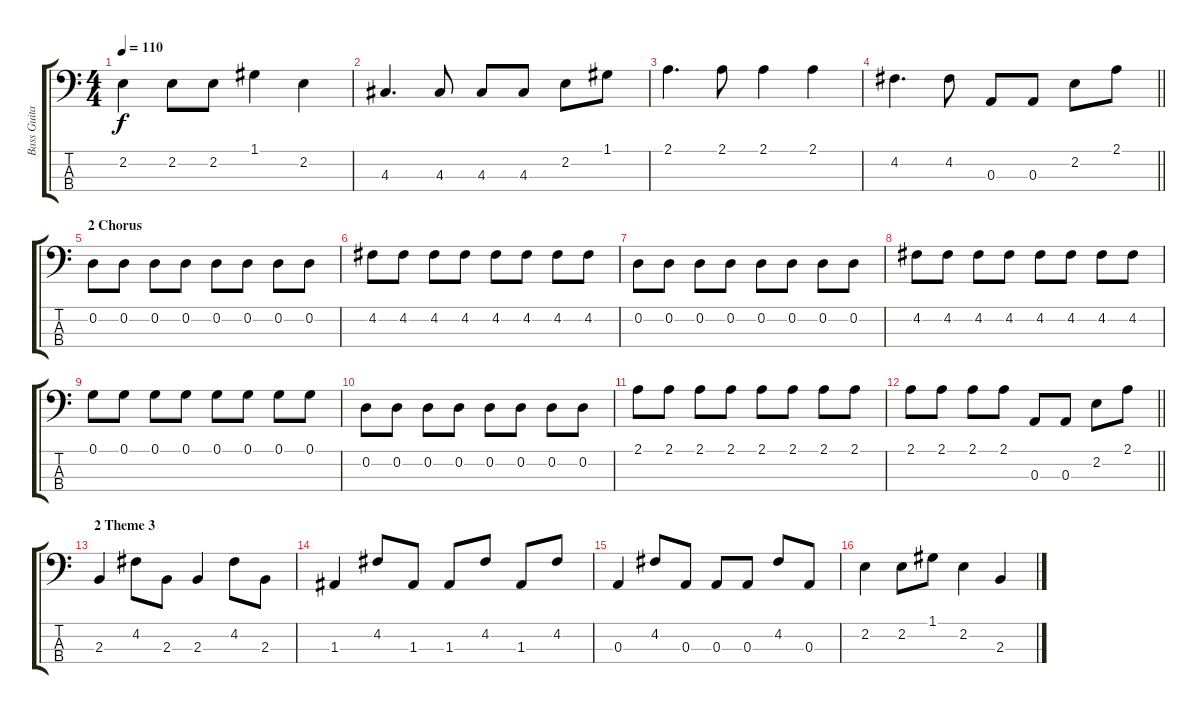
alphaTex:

\track ("Bass Guitar" "Bass Guita") {instrument electricbassfinger}
\staff {score tabs}
\tuning (G2 D2 A1 E1) {hide}
\ts (4 4)
\tempo 110
\clef f4
\ks c
2.2.4{dy f} 2.2.8 2.2.8 1.1.4 2.2.4 |
4.3.4{d} 4.3.8 4.3.8 4.3.8 2.2.8 1.1.8 |
2.1.4{d} 2.1.8 2.1.4 2.1.4 |
\barLineRight lightlight
4.2.4{d} 4.2.8 0.3.8 0.3.8 2.2.8 2.1.8 |
\section ("" "2 Chorus")
0.2.8 0.2.8 0.2.8 0.2.8 0.2.8 0.2.8 0.2.8 0.2.8 |
4.2.8 4.2.8 4.2.8 4.2.8 4.2.8 4.2.8 4.2.8 4.2.8 |
0.2.8 0.2.8 0.2.8 0.2.8 0.2.8 0.2.8 0.2.8 0.2.8 |
4.2.8 4.2.8 4.2.8 4.2.8 4.2.8 4.2.8 4.2.8 4.2.8 |
0.1.8 0.1.8 0.1.8 0.1.8 0.1.8 0.1.8 0.1.8 0.1.8 |
0.2.8 0.2.8 0.2.8 0.2.8 0.2.8 0.2.8 0.2.8 0.2.8 |
2.1.8 2.1.8 2.1.8 2.1.8 2.1.8 2.1.8 2.1.8 2.1.8 |
\barLineRight lightlight
2.1.8 2.1.8 2.1.8 2.1.8 0.3.8 0.3.8 2.2.8 2.1.8 |
\section ("" "2 Theme 3")
2.3.4 4.2.8 2.3.8 2.3.4 4.2.8 2.3.8 |
1.3.4 4.2.8 1.3.8 1.3.8 4.2.8 1.3.8 4.2.8 |
0.3.4 4.2.8 0.3.8 0.3.8 0.3.8 4.2.8 0.3.8 |
2.2.4 2.2.8 1.1.8 2.2.4 2.3.4
